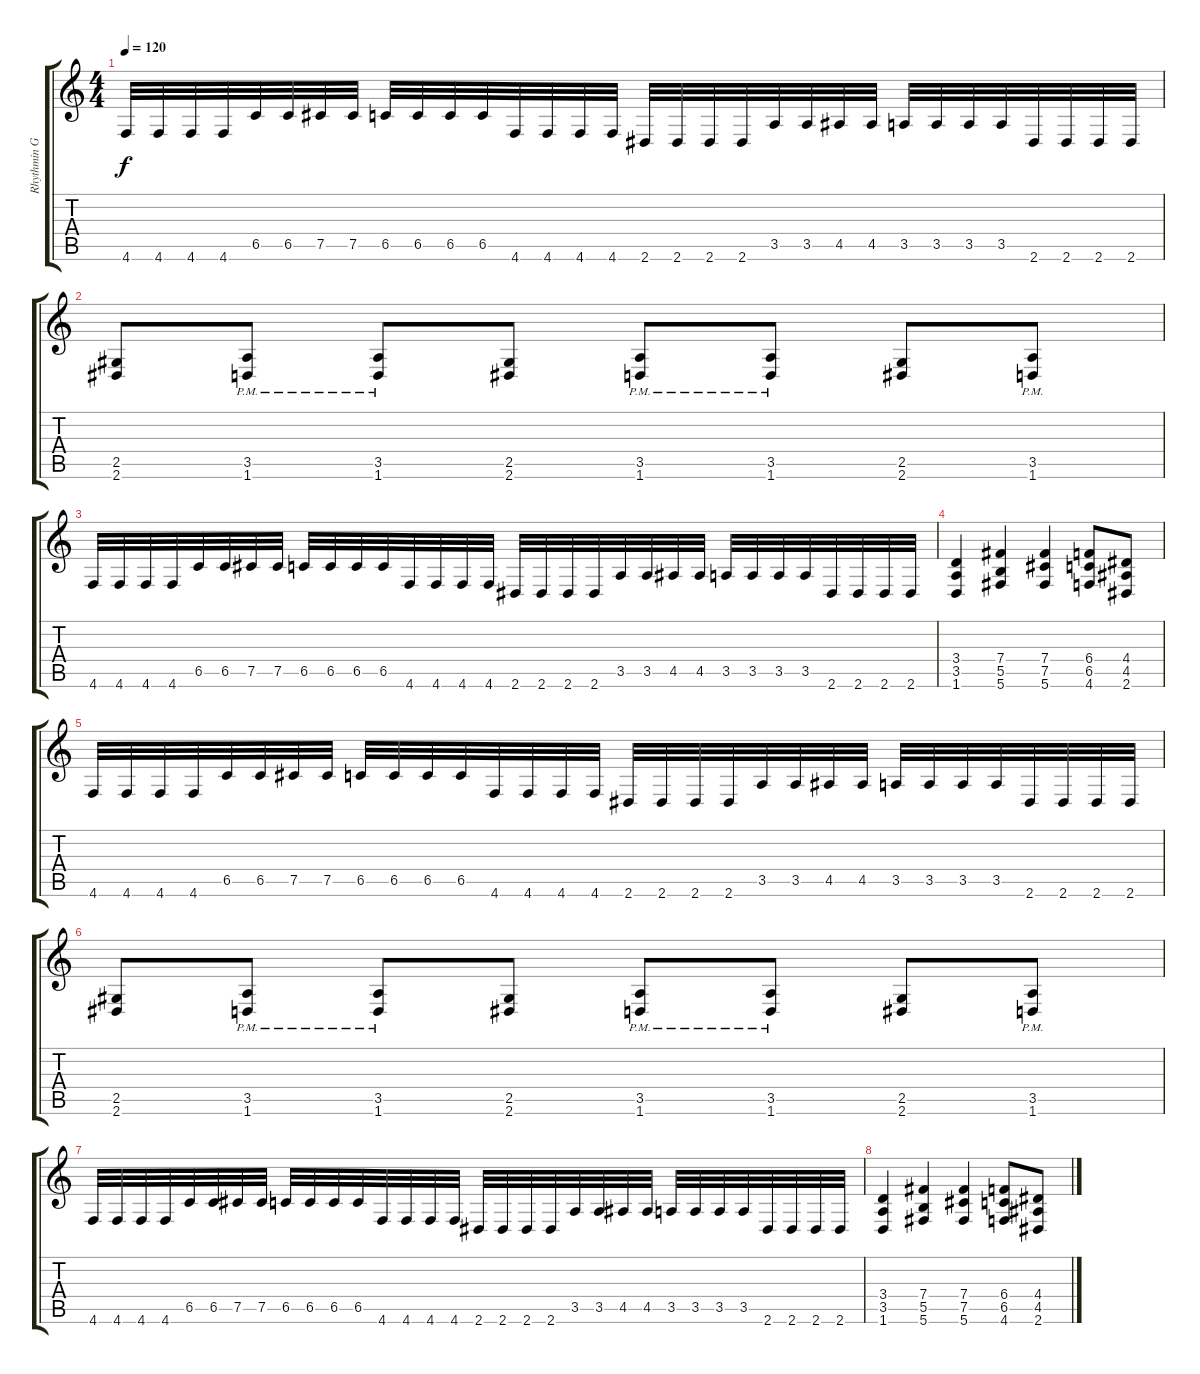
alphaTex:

\track ("Rhythmin Guitar #2" "Rhythmin G") {instrument distortionguitar}
\staff {score tabs}
\tuning (Db4 Ab3 E3 B2 Gb2 Db2) {hide}
\ts (4 4)
\tempo 120
\clef g2
\ks c
4.6.32{dy f} 4.6.32 4.6.32 4.6.32 6.5.32 6.5.32 7.5.32 7.5.32 6.5.32 6.5.32 6.5.32 6.5.32 4.6.32 4.6.32 4.6.32 4.6.32 2.6.32 2.6.32 2.6.32 2.6.32 3.5.32 3.5.32 4.5.32 4.5.32 3.5.32 3.5.32 3.5.32 3.5.32 2.6.32 2.6.32 2.6.32 2.6.32 |
(2.5 2.6).8 (3.5{pm} 1.6{pm}).8 (3.5{pm} 1.6{pm}).8 (2.5 2.6).8 (3.5{pm} 1.6{pm}).8 (3.5{pm} 1.6{pm}).8 (2.5 2.6).8 (3.5{pm} 1.6{pm}).8 |
4.6.32 4.6.32 4.6.32 4.6.32 6.5.32 6.5.32 7.5.32 7.5.32 6.5.32 6.5.32 6.5.32 6.5.32 4.6.32 4.6.32 4.6.32 4.6.32 2.6.32 2.6.32 2.6.32 2.6.32 3.5.32 3.5.32 4.5.32 4.5.32 3.5.32 3.5.32 3.5.32 3.5.32 2.6.32 2.6.32 2.6.32 2.6.32 |
(3.4 3.5 1.6).4 (7.4 5.5 5.6).4 (7.4 7.5 5.6).4 (6.4 6.5 4.6).8 (4.4 4.5 2.6).8 |
4.6.32 4.6.32 4.6.32 4.6.32 6.5.32 6.5.32 7.5.32 7.5.32 6.5.32 6.5.32 6.5.32 6.5.32 4.6.32 4.6.32 4.6.32 4.6.32 2.6.32 2.6.32 2.6.32 2.6.32 3.5.32 3.5.32 4.5.32 4.5.32 3.5.32 3.5.32 3.5.32 3.5.32 2.6.32 2.6.32 2.6.32 2.6.32 |
(2.5 2.6).8 (3.5{pm} 1.6{pm}).8 (3.5{pm} 1.6{pm}).8 (2.5 2.6).8 (3.5{pm} 1.6{pm}).8 (3.5{pm} 1.6{pm}).8 (2.5 2.6).8 (3.5{pm} 1.6{pm}).8 |
4.6.32 4.6.32 4.6.32 4.6.32 6.5.32 6.5.32 7.5.32 7.5.32 6.5.32 6.5.32 6.5.32 6.5.32 4.6.32 4.6.32 4.6.32 4.6.32 2.6.32 2.6.32 2.6.32 2.6.32 3.5.32 3.5.32 4.5.32 4.5.32 3.5.32 3.5.32 3.5.32 3.5.32 2.6.32 2.6.32 2.6.32 2.6.32 |
(3.4 3.5 1.6).4 (7.4 5.5 5.6).4 (7.4 7.5 5.6).4 (6.4 6.5 4.6).8 (4.4 4.5 2.6).8
